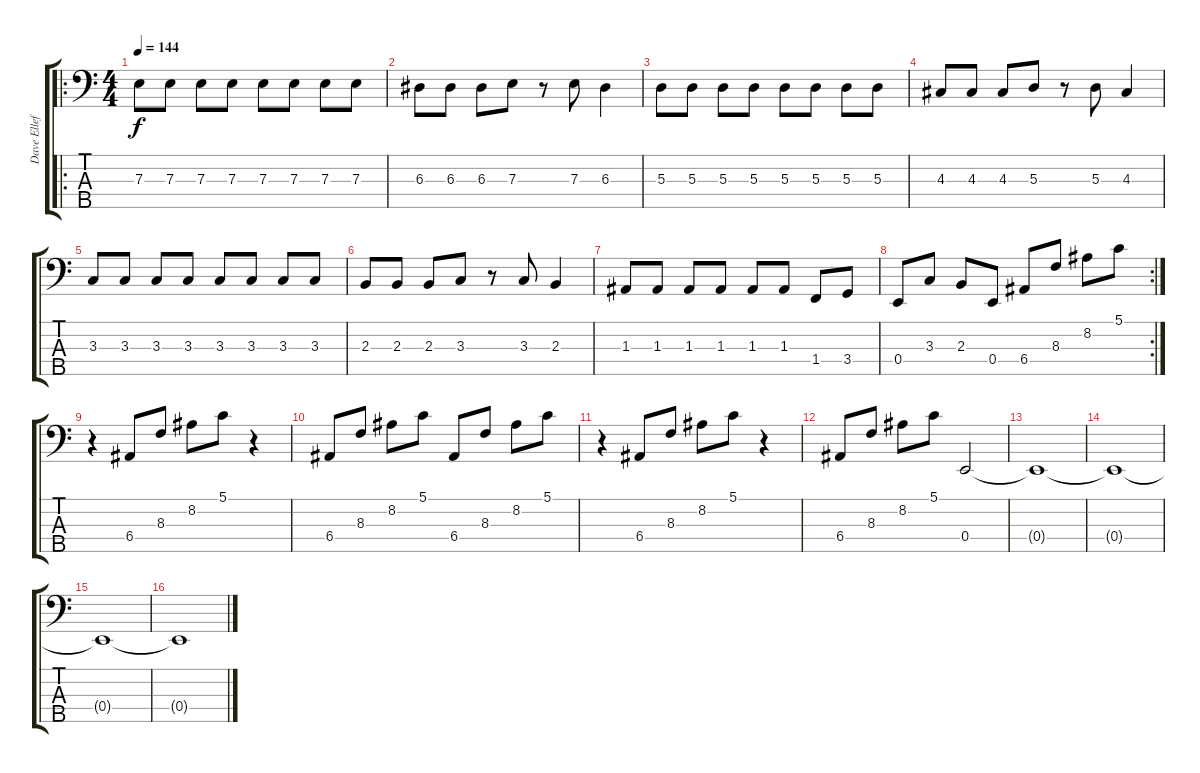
\track ("Dave Ellefson" "Dave Ellef") {instrument electricbasspick}
\staff {score tabs}
\tuning (G2 D2 A1 E1 B0) {hide}
\ro
\ts (4 4)
\tempo 144
\clef f4
\ks c
7.3.8{dy f} 7.3.8 7.3.8 7.3.8 7.3.8 7.3.8 7.3.8 7.3.8 |
6.3.8 6.3.8 6.3.8 7.3.8 r.8 7.3.8 6.3.4 |
5.3.8 5.3.8 5.3.8 5.3.8 5.3.8 5.3.8 5.3.8 5.3.8 |
4.3.8 4.3.8 4.3.8 5.3.8 r.8 5.3.8 4.3.4 |
3.3.8 3.3.8 3.3.8 3.3.8 3.3.8 3.3.8 3.3.8 3.3.8 |
2.3.8 2.3.8 2.3.8 3.3.8 r.8 3.3.8 2.3.4 |
1.3.8 1.3.8 1.3.8 1.3.8 1.3.8 1.3.8 1.4.8 3.4.8 |
\rc 2
0.4.8 3.3.8 2.3.8 0.4.8 6.4.8 8.3.8 8.2.8 5.1.8 |
r.4 6.4.8 8.3.8 8.2.8 5.1.8 r.4 |
6.4.8 8.3.8 8.2.8 5.1.8 6.4.8 8.3.8 8.2.8 5.1.8 |
r.4 6.4.8 8.3.8 8.2.8 5.1.8 r.4 |
6.4.8 8.3.8 8.2.8 5.1.8 0.4.2 |
0.4{t}.1 |
0.4{t}.1 |
0.4{t}.1 |
0.4{t}.1
